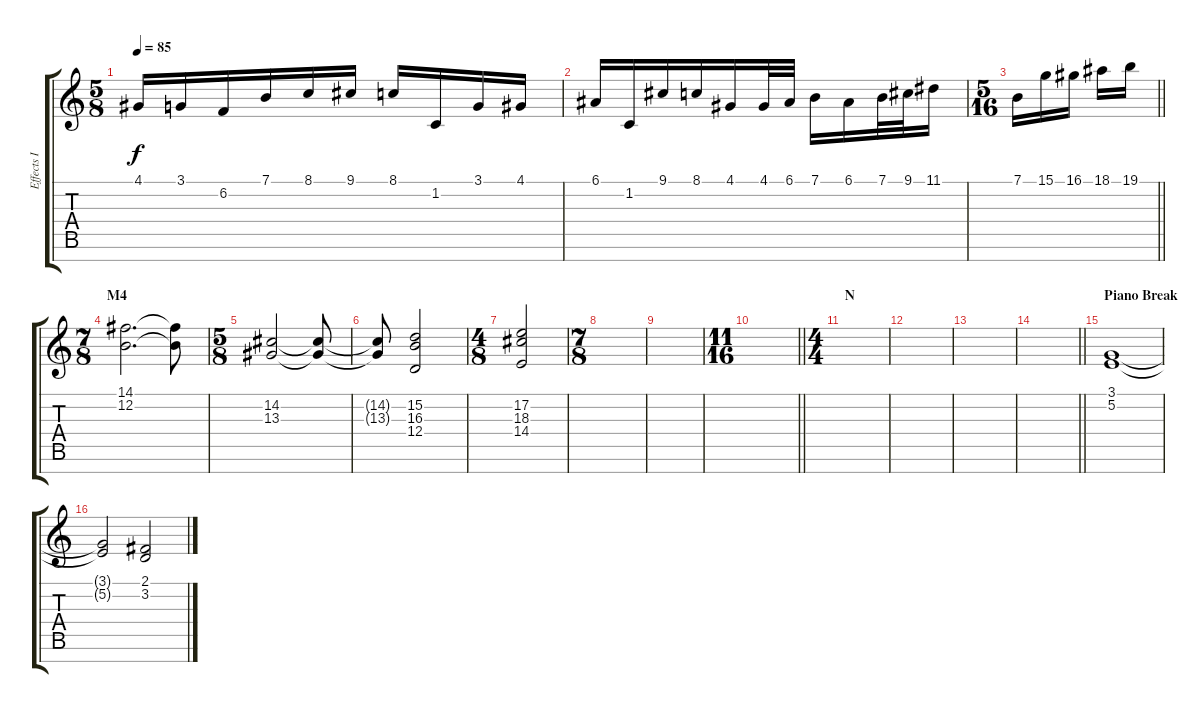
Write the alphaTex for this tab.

\track ("Effects I" "Effects I") {instrument choiraahs}
\staff {score tabs}
\tuning (E4 B3 G3 D3 A2 E2 B1) {hide}
\ts (5 8)
\tempo 85
\clef g2
\ks c
4.1.16{dy f} 3.1.16 6.2.16 7.1.16 8.1.16 9.1.16 8.1.16 1.2.16 3.1.16 4.1.16 |
6.1.16 1.2.16 9.1.16 8.1.16 4.1.16 4.1.32 6.1.32 7.1.16 6.1.16 7.1.32 9.1.32 11.1.16 |
\ts (5 16)
\barLineRight lightlight
7.1.16 15.1.16 16.1.16 18.1.16 19.1.16 |
\ts (7 8)
\section ("" "M4")
(14.1 12.2).2{d volume 11 instrument choiraahs} (14.1{t} 12.2{t}).8 |
\ts (5 8)
(14.2 13.3).2 (14.2{t} 13.3{t}).8 |
(14.2{t} 13.3{t}).8 (15.2 16.3 12.4).2 |
\ts (4 8)
(17.2 18.3 14.4).2 |
\ts (7 8)
|
|
\ts (11 16)
\barLineRight lightlight
|
\ts (4 4)
\section ("" "N")
|
|
|
\barLineRight lightlight
|
\section ("" "Piano Break")
(3.1 5.2).1{volume 7 instrument choiraahs} |
(3.1{t} 5.2{t}).2 (2.1 3.2).2
